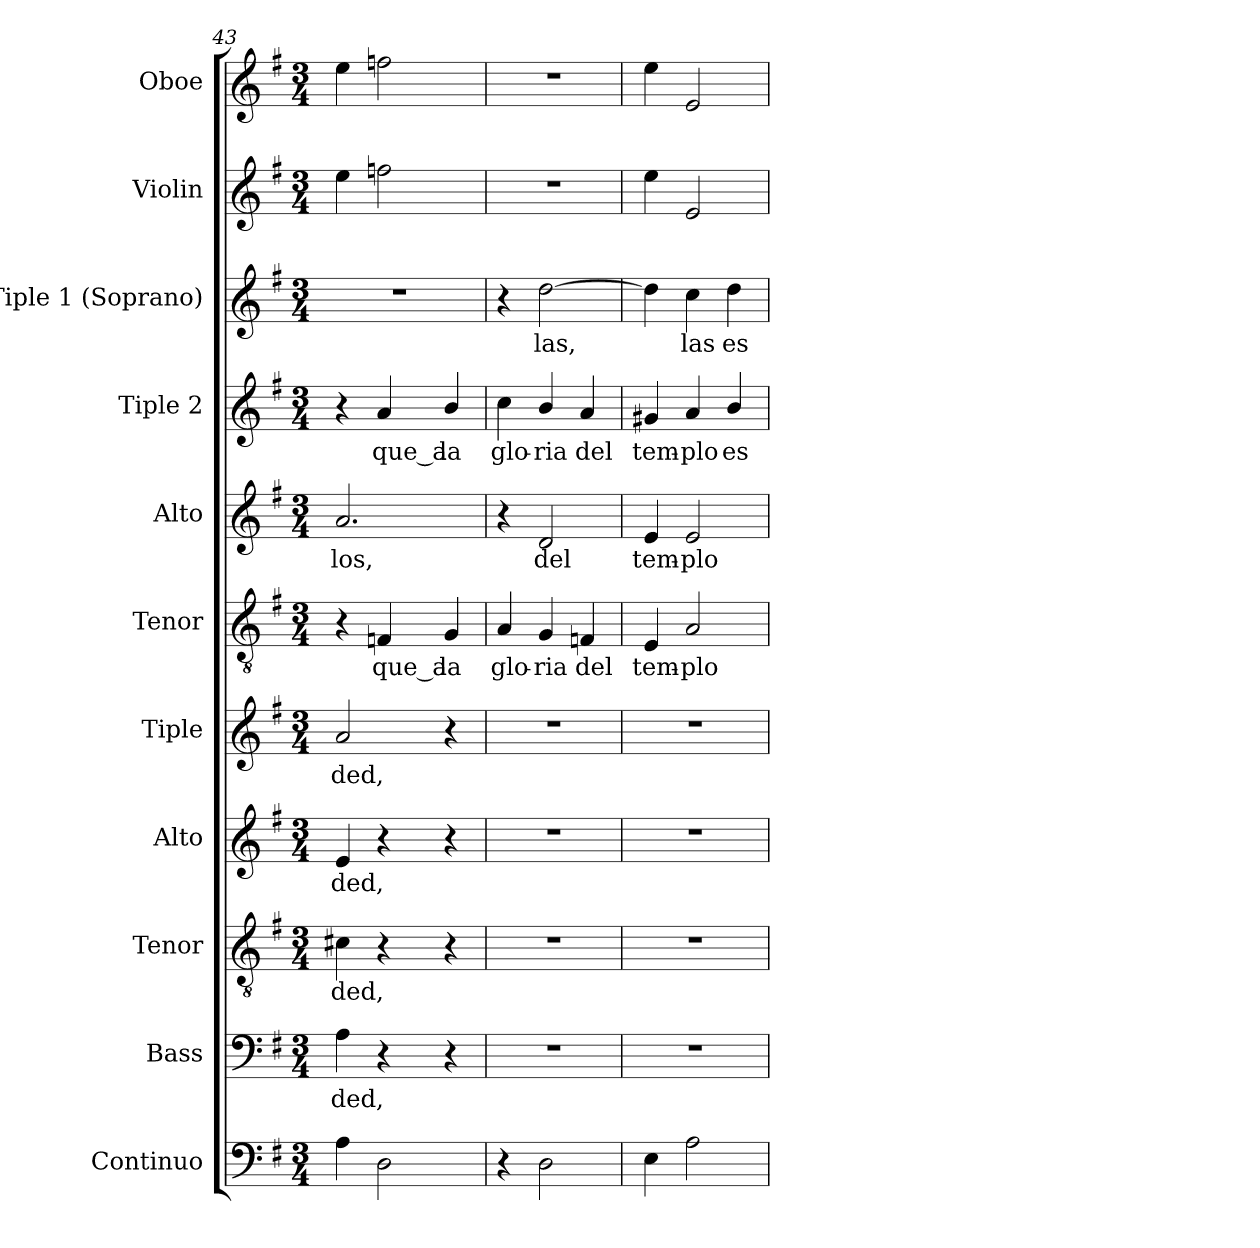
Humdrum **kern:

**kern	**kern	**text	**kern	**text	**kern	**text	**kern	**text	**kern	**text	**kern	**text	**kern	**text	**kern	**text	**kern	**kern
*part11	*part10	*part10	*part9	*part9	*part8	*part8	*part7	*part7	*part6	*part6	*part5	*part5	*part4	*part4	*part3	*part3	*part2	*part1
*staff11	*staff10	*staff10	*staff9	*staff9	*staff8	*staff8	*staff7	*staff7	*staff6	*staff6	*staff5	*staff5	*staff4	*staff4	*staff3	*staff3	*staff2	*staff1
*I"Continuo	*I"Bass	*	*I"Tenor	*	*I"Alto	*	*I"Tiple	*	*I"Tenor	*	*I"Alto	*	*I"Tiple 2	*	*I"Tiple 1 (Soprano)	*	*I"Violin	*I"Oboe
*I'Cont.	*I'B.	*	*I'T.	*	*I'A.	*	*	*	*I'T.	*	*I'A.	*	*	*	*I'S1.	*	*I'Vln.	*I'Ob.
*clefF4	*clefF4	*	*clefGv2	*	*clefG2	*	*clefG2	*	*clefGv2	*	*clefG2	*	*clefG2	*	*clefG2	*	*clefG2	*clefG2
*	*	*	*ITrd7c12	*	*	*	*	*	*ITrd7c12	*	*	*	*	*	*	*	*	*
*k[f#]	*k[f#]	*	*k[f#]	*	*k[f#]	*	*k[f#]	*	*k[f#]	*	*k[f#]	*	*k[f#]	*	*k[f#]	*	*k[f#]	*k[f#]
*G:	*G:	*	*G:	*	*G:	*	*G:	*	*G:	*	*G:	*	*G:	*	*G:	*	*G:	*G:
*M3/4	*M3/4	*	*M3/4	*	*M3/4	*	*M3/4	*	*M3/4	*	*M3/4	*	*M3/4	*	*M3/4	*	*M3/4	*M3/4
=43	=43	=43	=43	=43	=43	=43	=43	=43	=43	=43	=43	=43	=43	=43	=43	=43	=43	=43
!	!	!LO:LY:b:color=#000000	!	!	!	!	!	!	!	!	!	!	!	!	!	!	!	!
!	!	!	!	!LO:LY:b:color=#000000	!	!	!	!	!	!	!	!	!	!	!	!	!	!
!	!	!	!	!	!	!LO:LY:b:color=#000000	!	!	!	!	!	!	!	!	!	!	!	!
!	!	!	!	!	!	!	!	!LO:LY:b:color=#000000	!	!	!	!	!	!	!	!	!	!
!	!	!	!	!	!	!	!	!	!	!	!	!LO:LY:b:color=#000000	!	!	!LO:N:vis=1	!	!	!
4Ai\	4Ai\	-ded,	4C#Xi\	-ded,	4ei/	-ded,	2ai/	-ded,	4r	.	2.ai/	los,	4r	.	2.r	.	4eei\	4eei\
!	!	!	!	!	!	!	!	!	!	!LO:LY:b:color=#000000	!	!	!	!	!	!	!	!
!	!	!	!	!	!	!	!	!	!	!	!	!	!	!LO:LY:b:color=#000000	!	!	!	!
2Di\	4r	.	4r	.	4r	.	.	.	4FFni/	que_a	.	.	4ai/	que_a	.	.	2ffni\	2ffni\
!	!	!	!	!	!	!	!	!	!	!LO:LY:b:color=#000000	!	!	!	!	!	!	!	!
!	!	!	!	!	!	!	!	!	!	!	!	!	!	!LO:LY:b:color=#000000	!	!	!	!
.	4r	.	4r	.	4r	.	4r	.	4GGi/	la	.	.	4bi/	la	.	.	.	.
=44	=44	=44	=44	=44	=44	=44	=44	=44	=44	=44	=44	=44	=44	=44	=44	=44	=44	=44
!	!LO:N:vis=1	!	!LO:N:vis=1	!	!LO:N:vis=1	!	!LO:N:vis=1	!	!	!	!	!	!	!	!	!	!	!
!	!	!	!	!	!	!	!	!	!	!LO:LY:b:color=#000000	!	!	!	!	!	!	!	!
!	!	!	!	!	!	!	!	!	!	!	!	!	!	!LO:LY:b:color=#000000	!	!	!LO:N:vis=1	!LO:N:vis=1
4r	2.r	.	2.r	.	2.r	.	2.r	.	4AAi/	glo-	4r	.	4cci\	glo-	4r	.	2.r	2.r
!	!	!	!	!	!	!	!	!	!	!LO:LY:b:color=#000000	!	!	!	!	!	!	!	!
!	!	!	!	!	!	!	!	!	!	!	!	!LO:LY:b:color=#000000	!	!	!	!	!	!
!	!	!	!	!	!	!	!	!	!	!	!	!	!	!LO:LY:b:color=#000000	!	!	!	!
!	!	!	!	!	!	!	!	!	!	!	!	!	!	!	!	!LO:LY:b:color=#000000	!	!
2Di\	.	.	.	.	.	.	.	.	4GGi/	-ria	2di/	del	4bi/	-ria	[2ddi\	las,	.	.
!	!	!	!	!	!	!	!	!	!	!LO:LY:b:color=#000000	!	!	!	!	!	!	!	!
!	!	!	!	!	!	!	!	!	!	!	!	!	!	!LO:LY:b:color=#000000	!	!	!	!
.	.	.	.	.	.	.	.	.	4FFni/	del	.	.	4ai/	del	.	.	.	.
!!LO:PB:g=z
=45	=45	=45	=45	=45	=45	=45	=45	=45	=45	=45	=45	=45	=45	=45	=45	=45	=45	=45
!	!LO:N:vis=1	!	!LO:N:vis=1	!	!LO:N:vis=1	!	!LO:N:vis=1	!	!	!	!	!	!	!	!	!	!	!
!	!	!	!	!	!	!	!	!	!	!LO:LY:b:color=#000000	!	!	!	!	!	!	!	!
!	!	!	!	!	!	!	!	!	!	!	!	!LO:LY:b:color=#000000	!	!	!	!	!	!
!	!	!	!	!	!	!	!	!	!	!	!	!	!	!LO:LY:b:color=#000000	!	!	!	!
4Ei\	2.r	.	2.r	.	2.r	.	2.r	.	4EEi/	tem-	4ei/	tem-	4g#Xi/	tem-	4ddi\]	.	4eei\	4eei\
!	!	!	!	!	!	!	!	!	!	!LO:LY:b:color=#000000	!	!	!	!	!	!	!	!
!	!	!	!	!	!	!	!	!	!	!	!	!LO:LY:b:color=#000000	!	!	!	!	!	!
!	!	!	!	!	!	!	!	!	!	!	!	!	!	!LO:LY:b:color=#000000	!	!	!	!
!	!	!	!	!	!	!	!	!	!	!	!	!	!	!	!	!LO:LY:b:color=#000000	!	!
2Ai\	.	.	.	.	.	.	.	.	2AAi/	-plo	2ei/	-plo	4ai/	-plo	4cci\	las	2ei/	2ei/
!	!	!	!	!	!	!	!	!	!	!	!	!	!	!LO:LY:b:color=#000000	!	!	!	!
!	!	!	!	!	!	!	!	!	!	!	!	!	!	!	!	!LO:LY:b:color=#000000	!	!
.	.	.	.	.	.	.	.	.	.	.	.	.	4bi/	es-	4ddi\	es-	.	.
=	=	=	=	=	=	=	=	=	=	=	=	=	=	=	=	=	=	=
*-	*-	*-	*-	*-	*-	*-	*-	*-	*-	*-	*-	*-	*-	*-	*-	*-	*-	*-
